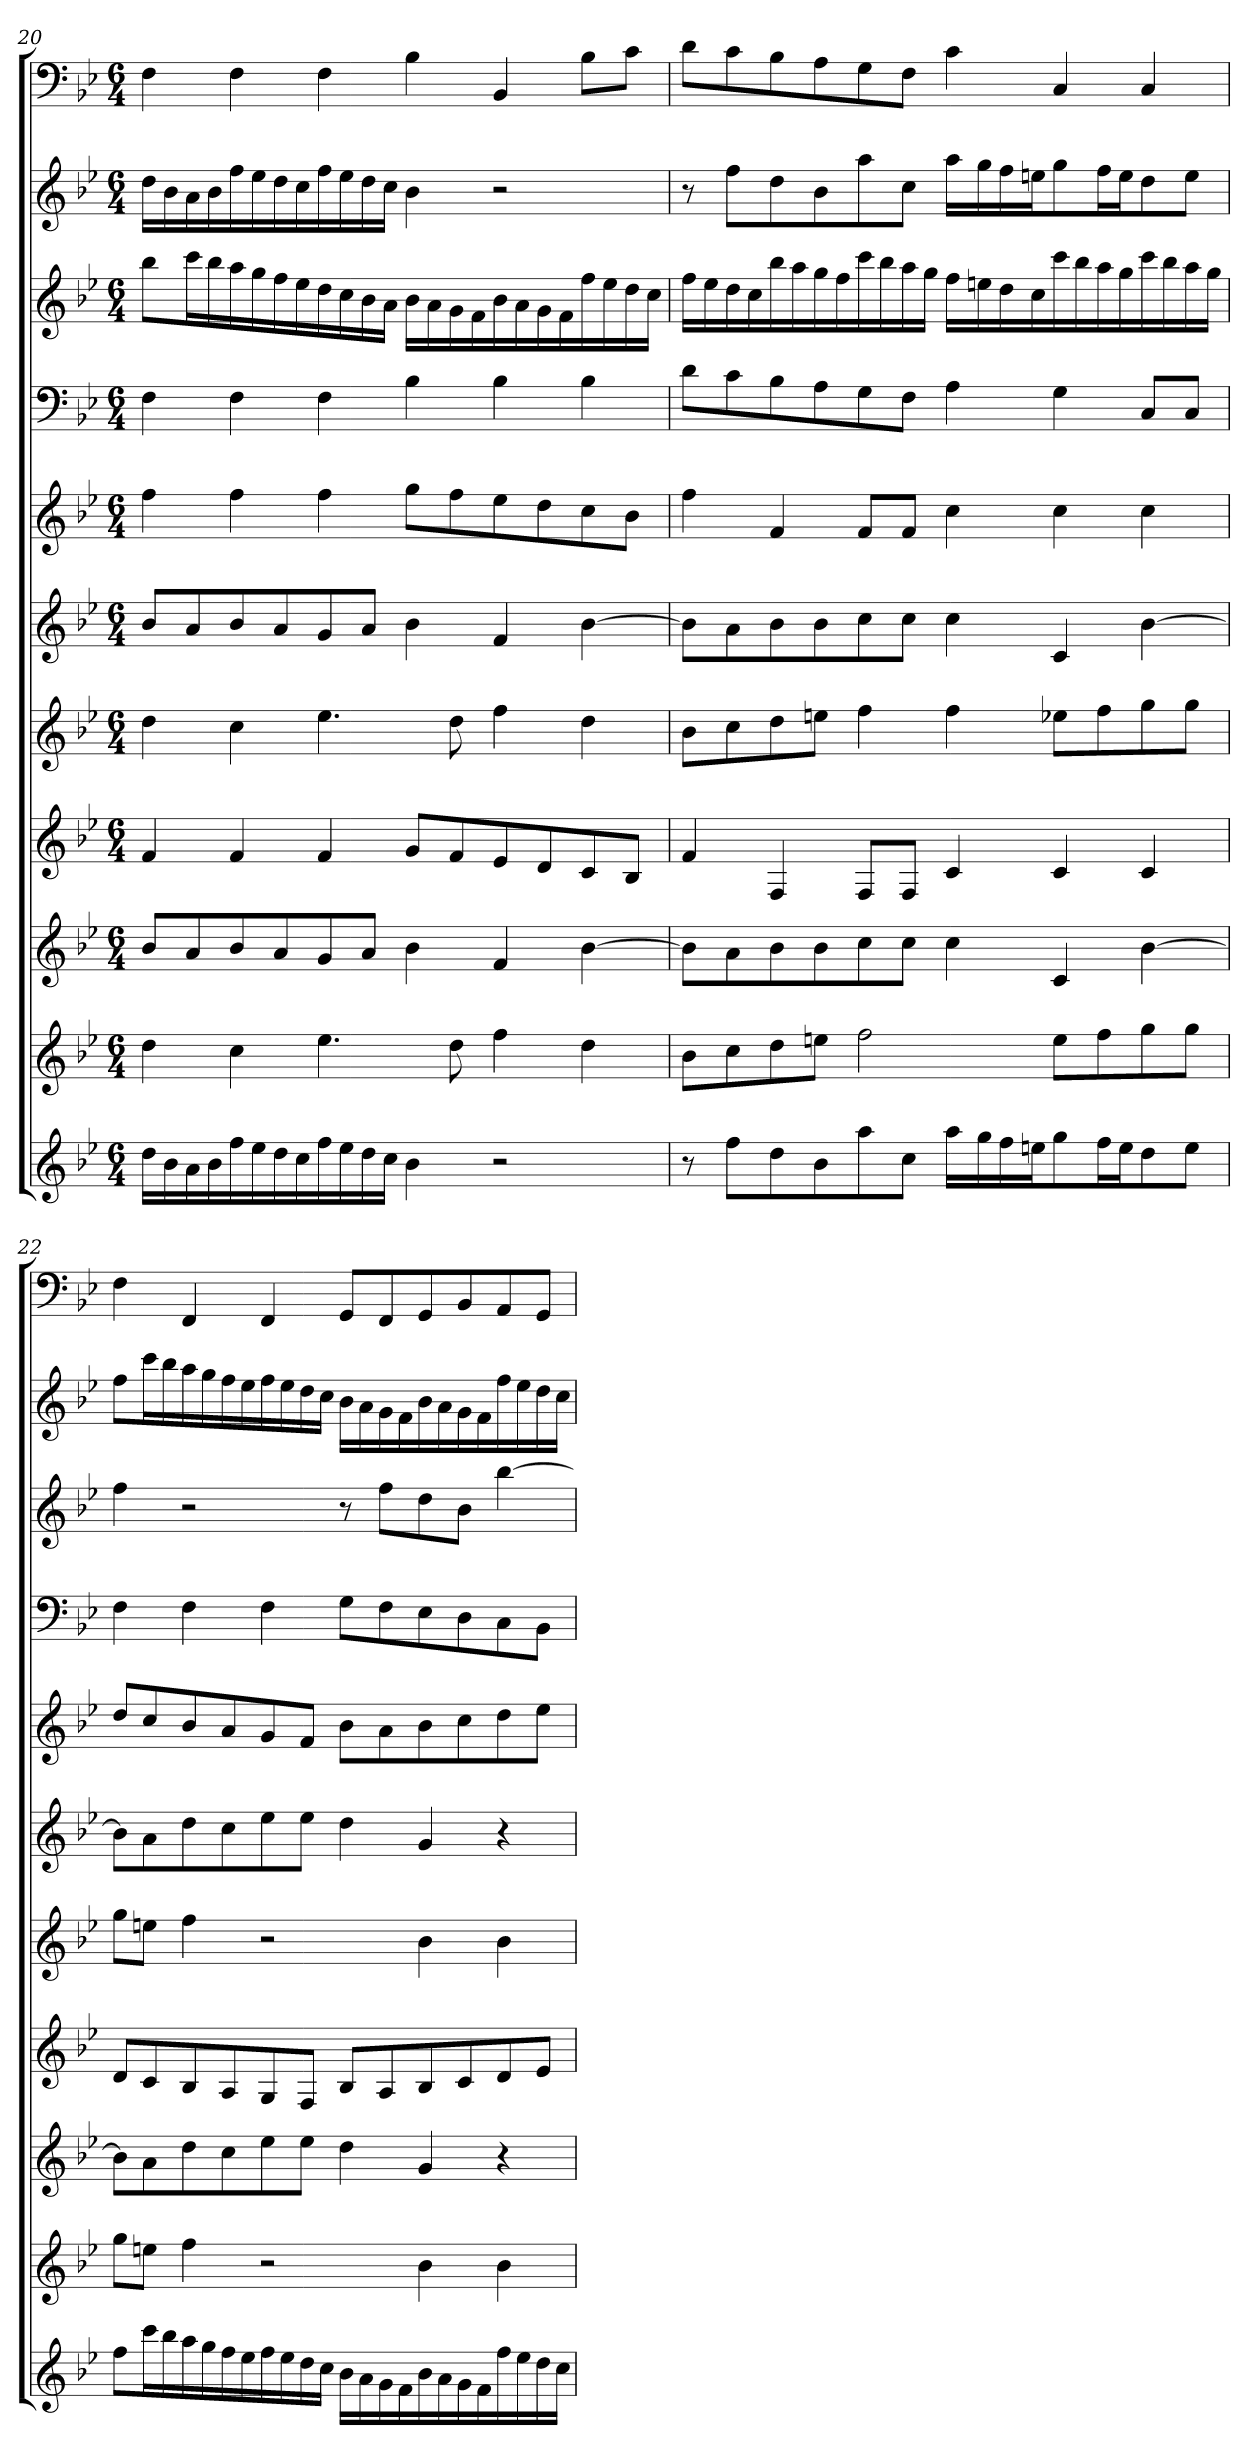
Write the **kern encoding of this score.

**kern	**kern	**kern	**kern	**kern	**kern	**kern	**kern	**kern	**kern	**kern
*part11	*part10	*part9	*part8	*part7	*part6	*part5	*part4	*part3	*part2	*part1
*staff11	*staff10	*staff9	*staff8	*staff7	*staff6	*staff5	*staff4	*staff3	*staff2	*staff1
*clefG2	*clefG2	*clefG2	*clefG2	*clefG2	*clefG2	*clefG2	*clefF4	*clefG2	*clefG2	*clefF4
*k[b-e-]	*k[b-e-]	*k[b-e-]	*k[b-e-]	*k[b-e-]	*k[b-e-]	*k[b-e-]	*k[b-e-]	*k[b-e-]	*k[b-e-]	*k[b-e-]
*B-:	*B-:	*B-:	*B-:	*B-:	*B-:	*B-:	*B-:	*B-:	*B-:	*B-:
*M6/4	*M6/4	*M6/4	*M6/4	*M6/4	*M6/4	*M6/4	*M6/4	*M6/4	*M6/4	*M6/4
=20	=20	=20	=20	=20	=20	=20	=20	=20	=20	=20
16dd\LL	4dd	8b-/L	4f	4dd	8b-/L	4ff	4F	8bb-\L	16dd\LL	4F
16b-\	.	.	.	.	.	.	.	.	16b-\	.
16a\	.	8a/	.	.	8a/	.	.	16ccc\L	16a\	.
16b-\	.	.	.	.	.	.	.	16bb-\	16b-\	.
16ff\	4cc	8b-/	4f	4cc	8b-/	4ff	4F	16aa\	16ff\	4F
16ee-\	.	.	.	.	.	.	.	16gg\	16ee-\	.
16dd\	.	8a/	.	.	8a/	.	.	16ff\	16dd\	.
16cc\	.	.	.	.	.	.	.	16ee-\	16cc\	.
16ff\	4.ee-	8g/	4f	4.ee-	8g/	4ff	4F	16dd\	16ff\	4F
16ee-\	.	.	.	.	.	.	.	16cc\	16ee-\	.
16dd\	.	8a/J	.	.	8a/J	.	.	16b-\	16dd\	.
16cc\JJ	.	.	.	.	.	.	.	16a\JJ	16cc\JJ	.
4b-	.	4b-	8g/L	.	4b-	8gg\L	4B-	16b-\LL	4b-	4B-
.	.	.	.	.	.	.	.	16a\	.	.
.	8dd	.	8f/	8dd	.	8ff\	.	16g\	.	.
.	.	.	.	.	.	.	.	16f\	.	.
2r	4ff	4f	8e-/	4ff	4f	8ee-\	4B-	16b-\	2r	4BB-
.	.	.	.	.	.	.	.	16a\	.	.
.	.	.	8d/	.	.	8dd\	.	16g\	.	.
.	.	.	.	.	.	.	.	16f\	.	.
.	4dd	[4b-	8c/	4dd	[4b-	8cc\	4B-	16ff\	.	8B-\L
.	.	.	.	.	.	.	.	16ee-\	.	.
.	.	.	8B-/J	.	.	8b-\J	.	16dd\	.	8c\J
.	.	.	.	.	.	.	.	16cc\JJ	.	.
=21	=21	=21	=21	=21	=21	=21	=21	=21	=21	=21
8r	8b-\L	8b-\L]	4f	8b-\L	8b-\L]	4ff	8d\L	16ff\LL	8r	8d\L
.	.	.	.	.	.	.	.	16ee-\	.	.
8ff\L	8cc\	8a\	.	8cc\	8a\	.	8c\	16dd\	8ff\L	8c\
.	.	.	.	.	.	.	.	16cc\	.	.
8dd\	8dd\	8b-\	4F	8dd\	8b-\	4f	8B-\	16bb-\	8dd\	8B-\
.	.	.	.	.	.	.	.	16aa\	.	.
8b-\	8een\J	8b-\	.	8een\J	8b-\	.	8A\	16gg\	8b-\	8A\
.	.	.	.	.	.	.	.	16ff\	.	.
8aa\	2ff	8cc\	8F/L	4ff	8cc\	8f/L	8G\	16ccc\	8aa\	8G\
.	.	.	.	.	.	.	.	16bb-\	.	.
8cc\J	.	8cc\J	8F/J	.	8cc\J	8f/J	8F\J	16aa\	8cc\J	8F\J
.	.	.	.	.	.	.	.	16gg\JJ	.	.
16aa\LL	.	4cc	4c	4ff	4cc	4cc	4A	16ff\LL	16aa\LL	4c
16gg\	.	.	.	.	.	.	.	16een\	16gg\	.
16ff\	.	.	.	.	.	.	.	16dd\	16ff\	.
16een\J	.	.	.	.	.	.	.	16cc\	16een\J	.
8gg\	8ee\L	4c	4c	8ee-X\L	4c	4cc	4G	16ccc\	8gg\	4C
.	.	.	.	.	.	.	.	16bb-\	.	.
16ff\L	8ff\	.	.	8ff\	.	.	.	16aa\	16ff\L	.
16ee\J	.	.	.	.	.	.	.	16gg\	16ee\J	.
8dd\	8gg\	[4b-	4c	8gg\	[4b-	4cc	8C/L	16ccc\	8dd\	4C
.	.	.	.	.	.	.	.	16bb-\	.	.
8ee\J	8gg\J	.	.	8gg\J	.	.	8C/J	16aa\	8ee\J	.
.	.	.	.	.	.	.	.	16gg\JJ	.	.
=22	=22	=22	=22	=22	=22	=22	=22	=22	=22	=22
8ff\L	8gg\L	8b-\L]	8d/L	8gg\L	8b-\L]	8dd/L	4F	4ff	8ff\L	4F
16ccc\L	8een\J	8a\	8c/	8een\J	8a\	8cc/	.	.	16ccc\L	.
16bb-\	.	.	.	.	.	.	.	.	16bb-\	.
16aa\	4ff	8dd\	8B-/	4ff	8dd\	8b-/	4F	2r	16aa\	4FF
16gg\	.	.	.	.	.	.	.	.	16gg\	.
16ff\	.	8cc\	8A/	.	8cc\	8a/	.	.	16ff\	.
16ee-\	.	.	.	.	.	.	.	.	16ee-\	.
16ff\	2r	8ee-\	8G/	2r	8ee-\	8g/	4F	.	16ff\	4FF
16ee-\	.	.	.	.	.	.	.	.	16ee-\	.
16dd\	.	8ee-\J	8F/J	.	8ee-\J	8f/J	.	.	16dd\	.
16cc\JJ	.	.	.	.	.	.	.	.	16cc\JJ	.
16b-\LL	.	4dd	8B-/L	.	4dd	8b-\L	8G\L	8r	16b-\LL	8GG/L
16a\	.	.	.	.	.	.	.	.	16a\	.
16g\	.	.	8A/	.	.	8a\	8F\	8ff\L	16g\	8FF/
16f\	.	.	.	.	.	.	.	.	16f\	.
16b-\	4b-	4g	8B-/	4b-	4g	8b-\	8E-\	8dd\	16b-\	8GG/
16a\	.	.	.	.	.	.	.	.	16a\	.
16g\	.	.	8c/	.	.	8cc\	8D\	8b-\J	16g\	8BB-/
16f\	.	.	.	.	.	.	.	.	16f\	.
16ff\	4b-	4r	8d/	4b-	4r	8dd\	8C\	[4bb-	16ff\	8AA/
16ee-\	.	.	.	.	.	.	.	.	16ee-\	.
16dd\	.	.	8e-/J	.	.	8ee-\J	8BB-\J	.	16dd\	8GG/J
16cc\JJ	.	.	.	.	.	.	.	.	16cc\JJ	.
=	=	=	=	=	=	=	=	=	=	=
*-	*-	*-	*-	*-	*-	*-	*-	*-	*-	*-
